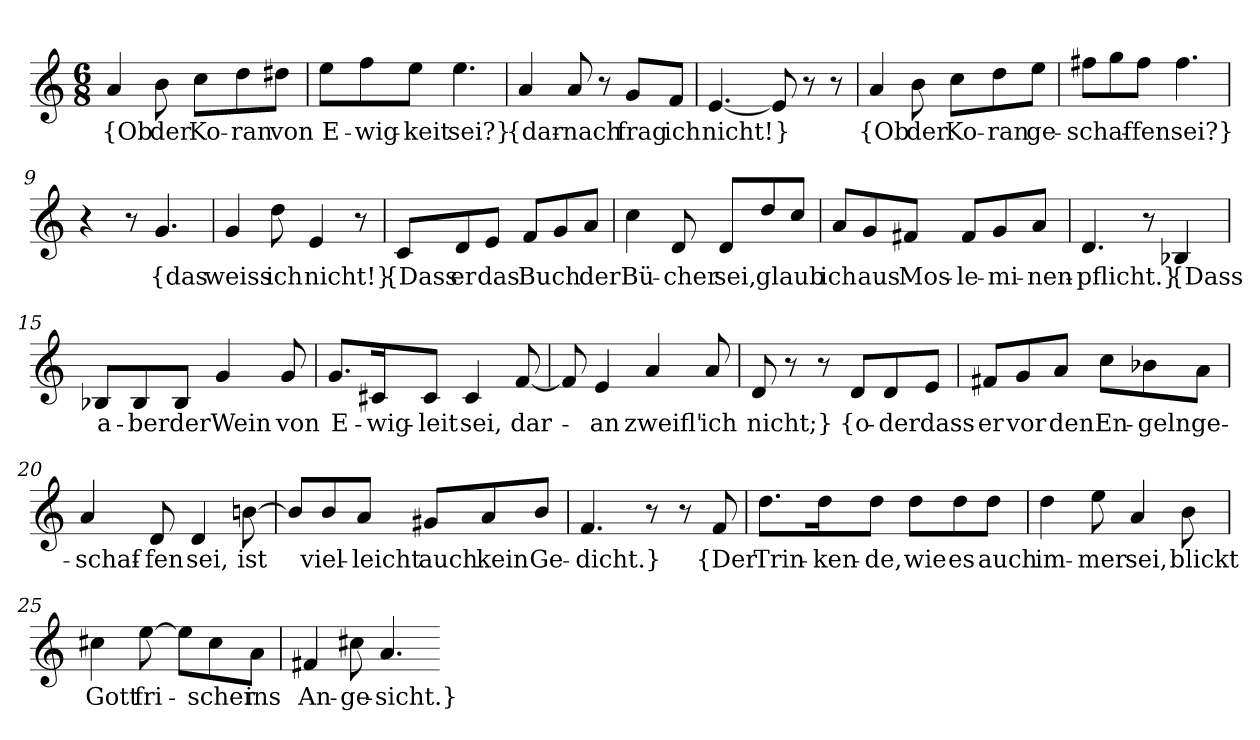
**kern	**text
*part1	*part1
*staff1	*staff1
*clefG2	*
*k[]	*
*M6/8	*
=1	=1
4a	{Ob
8b	der
8cc\L	Ko-
8dd\	-ran
8dd#X\J	von
=2	=2
8ee\L	E-
8ff\	-wig-
8ee\J	-keit
4.ee	sei?}
=4	=4
4a	{dar-
8a	-nach
8r	.
8g/L	frag
8f/J	ich
=5	=5
[4.e	nicht!
8e]	}
8r	.
8r	.
=6	=6
4a	{Ob
8b	der
8cc\L	Ko-
8dd\	-ran
8ee\J	ge-
=7	=7
8ff#X\L	-schaf-
8gg\	.
8ff#\J	-fen
4.ff#	sei?}
=9	=9
4r	.
8r	.
4.g	{das
=10	=10
4g	weiss
8dd	ich
4e	nicht!}
8r	.
=11	=11
8c/L	{Dass
8d/	er
8e/J	das
8f/L	Buch
8g/	.
8a/J	der
=12	=12
4cc	Bü-
8d	-cher
8d/L	sei,
8dd/	glaub
8cc/J	.
=13	=13
8a/L	ich
8g/	aus
8f#X/J	Mos-
8f#/L	-le-
8g/	-mi-
8a/J	-nen-
=14	=14
4.d	-pflicht.}
8r	.
4B-X	{Dass
=15	=15
8B-X/L	a-
8B-/	-ber
8B-/J	der
4g	Wein
8g	von
=16	=16
8.g/L	E-
16c#X/K	-wig-
8c#/J	-leit
4c#	sei,
[8f	dar-
=17	=17
8f]	.
4e	-an
4a	zweifl'
8a	ich
=18	=18
8d	nicht;}
8r	.
8r	.
8d/L	{o-
8d/	-der
8e/J	dass
=19	=19
8f#X/L	er
8g/	vor
8a/J	den
8cc\L	En-
8b-X\	-geln
8a\J	ge-
=20	=20
4a	-schaf-
8d	-fen
4d	sei,
[8bn	ist
=21	=21
8bn/L]	.
8b/	viel-
8a/J	-leicht
8g#X/L	auch
8a/	kein
8b/J	Ge-
=22	=22
4.f	-dicht.}
8r	.
8r	.
8f	{Der
=23	=23
8.dd\L	Trin-
16dd\K	-ken-
8dd\J	-de,
8dd\L	wie
8dd\	es
8dd\J	auch
=24	=24
4dd	im-
8ee	-mer
4a	sei,
8b	blickt
=25	=25
4cc#X	Gott
[8ee	fri-
8ee\L]	.
8cc#\	-scher
8a\J	ins
=26	=26
4f#X	An-
8cc#X	-ge-
4.a	-sicht.}
=-	=-
*-	*-
